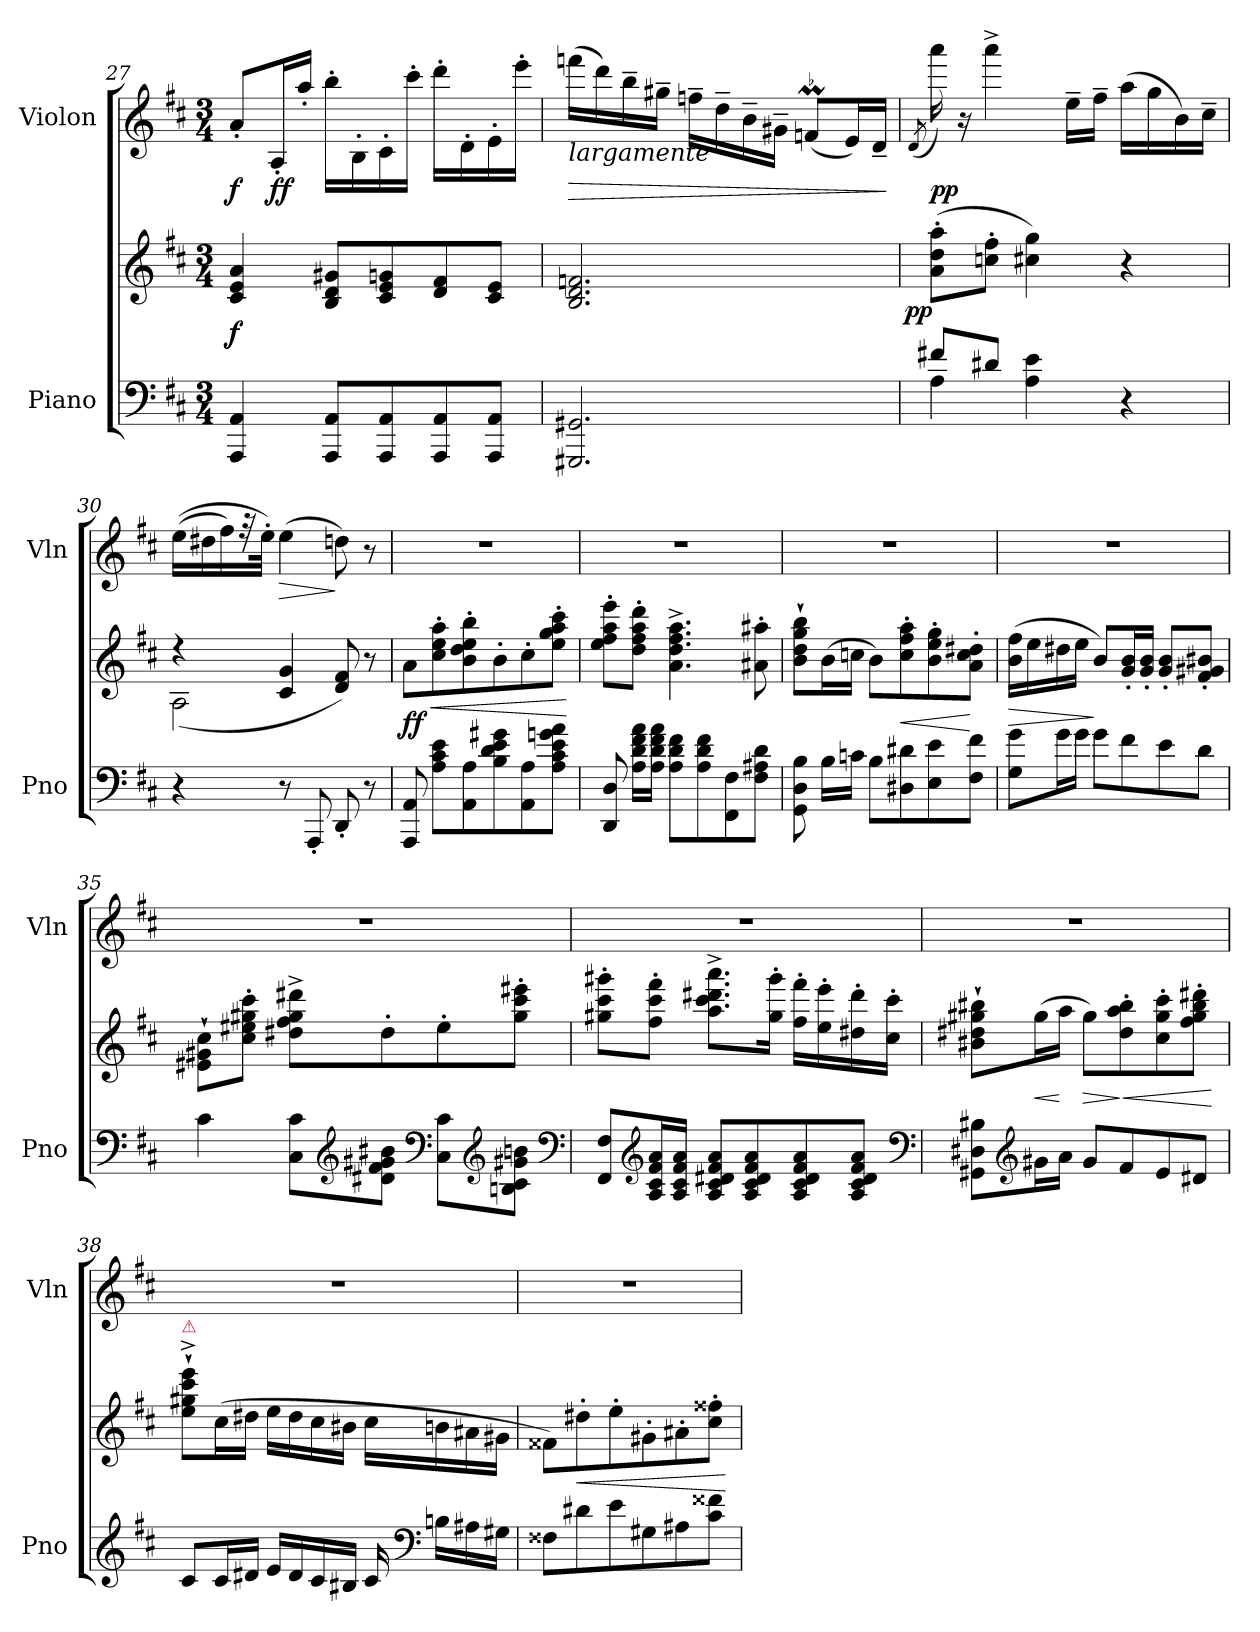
**kern	**kern	**dynam	**kern	**dynam
*part2	*part2	*part2	*part1	*part1
*staff3	*staff2	*staff2/3	*staff1	*staff1
*I"Piano	*	*	*I"Violon	*
*I'Pno	*	*	*I'Vln	*
*clefF4	*clefG2	*	*clefG2	*
*k[f#c#]	*k[f#c#]	*	*k[f#c#]	*
*D:	*D:	*	*D:	*
*M3/4	*M3/4	*	*M3/4	*
=27	=27	=27	=27	=27
4AAA/ 4AA/	4c#/ 4e/ 4a/	f	8a'/L	f
.	.	.	16A'/L	ff
.	.	.	16aa'/JJ	.
8AAA/ 8AA/L	8B/ 8d/ 8g#X/L	.	16bb'\LL	.
.	.	.	16B'\	.
8AAA/ 8AA/	8c#/ 8e/ 8gn/	.	16c#'\	.
.	.	.	16ccc#'\JJ	.
8AAA/ 8AA/	8d/ 8f#/	.	16ddd'\LL	.
.	.	.	16d'\	.
8AAA/ 8AA/J	8c#/ 8e/J	.	16e'\	.
.	.	.	16eee'\JJ	.
=28	=28	=28	=28	=28
!	!	!	!LO:TX:b:i:t=largamente	!
!	!	!	!	!LO:HP:b
2.GGG#X/ 2.GG#X/	2.B/ 2.d/ 2.fn/	.	(16fffn\LL	>
.	.	.	16ddd\)	.
.	.	.	16bb~\	.
.	.	.	16gg#X~\JJ	.
.	.	.	16ffn~\LL	.
.	.	.	16dd~\	.
.	.	.	16b~\	.
.	.	.	16g#X~\JJ	.
.	.	.	(8fnm/L	.
.	.	.	16e/L)	.
.	.	.	16d~/JJ	.
.	.	.	.	]
=29	=29	=29	=29	=29
.	.	.	(8qd/	.
*^	*	*	*	*
!	!	!	!LO:DY:rj	!	!
8f#X/L	4A\	(8a'\ 8dd'\ 8aa'\L	pp	16aaa\)	pp
.	.	.	.	16r	.
8d#X/J	.	8ccn'\ 8ff#'\J	.	4aaa^\	.
4A\ 4e\	2ryy	4cc#X\ 4gg\)	.	.	.
.	.	.	.	16ee~\LL	.
.	.	.	.	16ff#~\JJ	.
4r	.	4r	.	(16aa\LL	.
.	.	.	.	16gg\	.
.	.	.	.	16b\)	.
.	.	.	.	16cc#~\JJ	.
*v	*v	*	*	*	*
=30	=30	=30	=30	=30
*	*^	*	*	*
4r	4r	(>2A\	.	((16ee\LL	.
.	.	.	.	16dd#X\	.
.	.	.	.	16ff#\)	.
.	.	.	.	32r	.
.	.	.	.	32ee'\JJk)	.
!	!	!	!	!	!LO:HP:b
8r	4c#/ 4g/	.	.	(4ee\	>
8AAA'/	.	.	.	.	.
8DD'/	8d/ 8f#/)	4ryy	.	8ddn\)	]
8r	8r	.	.	8r	.
*	*v	*v	*	*	*
=31	=31	=31	=31	=31
8AAA/ 8AA/	8a\L	< ff	2.r	.
8A\ 8c#\ 8e\L	8cc#'\ 8ee'\ 8aa'\	.	.	.
8AA\ 8A\	8b'\ 8dd'\ 8ee'\ 8bb'\	.	.	.
8B\ 8d\ 8e\ 8g#X\	8b'\	.	.	.
8AA\ 8A\	8cc#'\	.	.	.
8A\ 8c#\ 8e\ 8gn\ 8a\J	8ee'\ 8gg'\ 8aa'\ 8ccc#'\J	.	.	.
.	.	[	.	.
=32	=32	=32	=32	=32
8DD/ 8D/	8ee'\ 8ff#'\ 8aa'\ 8eee'\L	.	2.r	.
16A\ 16d\ 16f#\ 16a\LL	8dd'\ 8ff#'\ 8aa'\ 8ddd'\J	.	.	.
16A\ 16d\ 16f#\ 16a\JJ	.	.	.	.
8A\ 8d\ 8f#\L	4.a^\ 4.dd^\ 4.ff#^\ 4.aa^\	.	.	.
8A\ 8d\ 8f#\	.	.	.	.
8FF#\ 8F#\	.	.	.	.
8F#\ 8A#X\ 8d\J	8a#X'\ 8aa#X'\	.	.	.
=33	=33	=33	=33	=33
8GG\ 8D\ 8B\	8b`\ 8dd`\ 8gg`\ 8bb`\L	.	2.r	.
16B\LL	(16b\L	.	.	.
16cn\JJ	16ccn\JJ	.	.	.
8B\L	8b\L)	.	.	.
8D#X\ 8d#X\	8cc'\ 8ff#'\ 8aa'\	<	.	.
8E\ 8e\	8b'\ 8ee'\ 8gg'\	.	.	.
8F#\ 8f#\J	8a'\ 8cc'\ 8dd#X'\J	[	.	.
=34	=34	=34	=34	=34
8G\ 8g\L	(16b\ 16ff#\LL	>	2.r	.
.	16ee\	.	.	.
16g\L	16dd#X\	.	.	.
16g\JJ	16ee\JJ	.	.	.
8g\L	8b/L)	]	.	.
8f#\	16g'/ 16b'/L	.	.	.
.	16g'/ 16b'/JJ	.	.	.
8e\	8g'/ 8b'/L	.	.	.
8d\J	8f#'/ 8g#X'/ 8b#X'/J	.	.	.
=35	=35	=35	=35	=35
4c#\	8e#X`\ 8g#X`\ 8cc#`\L	.	2.r	.
.	8cc#'\ 8ee#X'\ 8gg#X'\ 8ccc#'\J	.	.	.
8C#\ 8c#\L	8dd#X^\ 8ff#^\ 8gg#^\ 8ddd#X^\L	.	.	.
*clefG2	*	*	*	*
8d#X\ 8f#\ 8g#X\ 8b#X\J	8dd#'\	.	.	.
*clefF4	*	*	*	*
8C#\ 8c#\L	8ee#'\	.	.	.
*clefG2	*	*	*	*
8Bn\ 8c#\ 8g#X\ 8bn\J	8gg#'\ 8ccc#'\ 8eee#X'\J	.	.	.
*clefF4	*	*	*	*
=36	=36	=36	=36	=36
8FF#/ 8F#/L	8gg#X'\ 8ccc#'\ 8ggg#X'\L	.	2.r	.
*clefG2	*	*	*	*
16A/ 16c#/ 16f#/ 16a/L	8ff#'\ 8ccc#'\ 8fff#'\J	.	.	.
16A/ 16c#/ 16f#/ 16a/JJ	.	.	.	.
8A/ 8c#/ 8d#X/ 8f#/ 8a/L	8.aa^\ 8.ccc#^\ 8.ddd#X^\ 8.aaa^\L	.	.	.
8A/ 8c#/ 8d#/ 8f#/ 8a/	.	.	.	.
.	16gg#'\ 16ggg#'\Jk	.	.	.
8A/ 8c#/ 8d#/ 8f#/ 8a/	16ff#'\ 16fff#'\LL	.	.	.
.	16ee'\ 16eee'\	.	.	.
8A/ 8c#/ 8d#/ 8f#/ 8a/J	16dd#X'\ 16ddd#'\	.	.	.
.	16cc#'\ 16ccc#'\JJ	.	.	.
*clefF4	*	*	*	*
=37	=37	=37	=37	=37
8GG#X\ 8D#X\ 8B#X\L	8b#X`\ 8dd#X`\ 8gg#X`\ 8bb#X`\L	.	2.r	.
*clefG2	*	*	*	*
16g#X\L	(16gg#\L	<	.	.
16a\JJ	16aa\JJ	[	.	.
8g#/L	8gg#\L)	>	.	.
8f#/	8dd#'\ 8aa'\ 8bb#'\	] <	.	.
8e/	8cc#'\ 8gg#'\ 8ccc#'\	.	.	.
8d#X/J	8ff#'\ 8gg#'\ 8bb#'\ 8ddd#X'\J	.	.	.
.	.	[	.	.
=38	=38	=38	=38	=38
!	!LO:TX:a:color=crimson:t=⚠	!	!	!
8c#/L	8ee`^<\ 8gg#X`^<\ 8ccc#`^<\ 8eee`^<\L	.	2.r	.
16c#/L	(16cc#\L	.	.	.
16d#X/JJ	16dd#X\JJ	.	.	.
16e/LL	16ee\LL	.	.	.
16d#/	16dd#\	.	.	.
16c#/	16cc#\	.	.	.
16B#X/JJ	16b#X\JJ	.	.	.
16c#/	16cc#\LL	.	.	.
*clefF4	*	*	*	*
16Bn\LL	16bn\	.	.	.
16A#X\	16a#X\	.	.	.
16G#X\JJ	16g#X\JJ	.	.	.
=39	=39	=39	=39	=39
8F##X\L	8f##X\L)	.	2.r	.
8d#X\	8dd#X'\	<	.	.
8e\	8ee'\	.	.	.
8G#X\	8g#X'\	.	.	.
8A#X\	8a#X'\	.	.	.
8c#\ 8f##X\J	8cc#'\ 8ff##X'\J	.	.	.
.	.	[	.	.
=	=	=	=	=
*-	*-	*-	*-	*-
